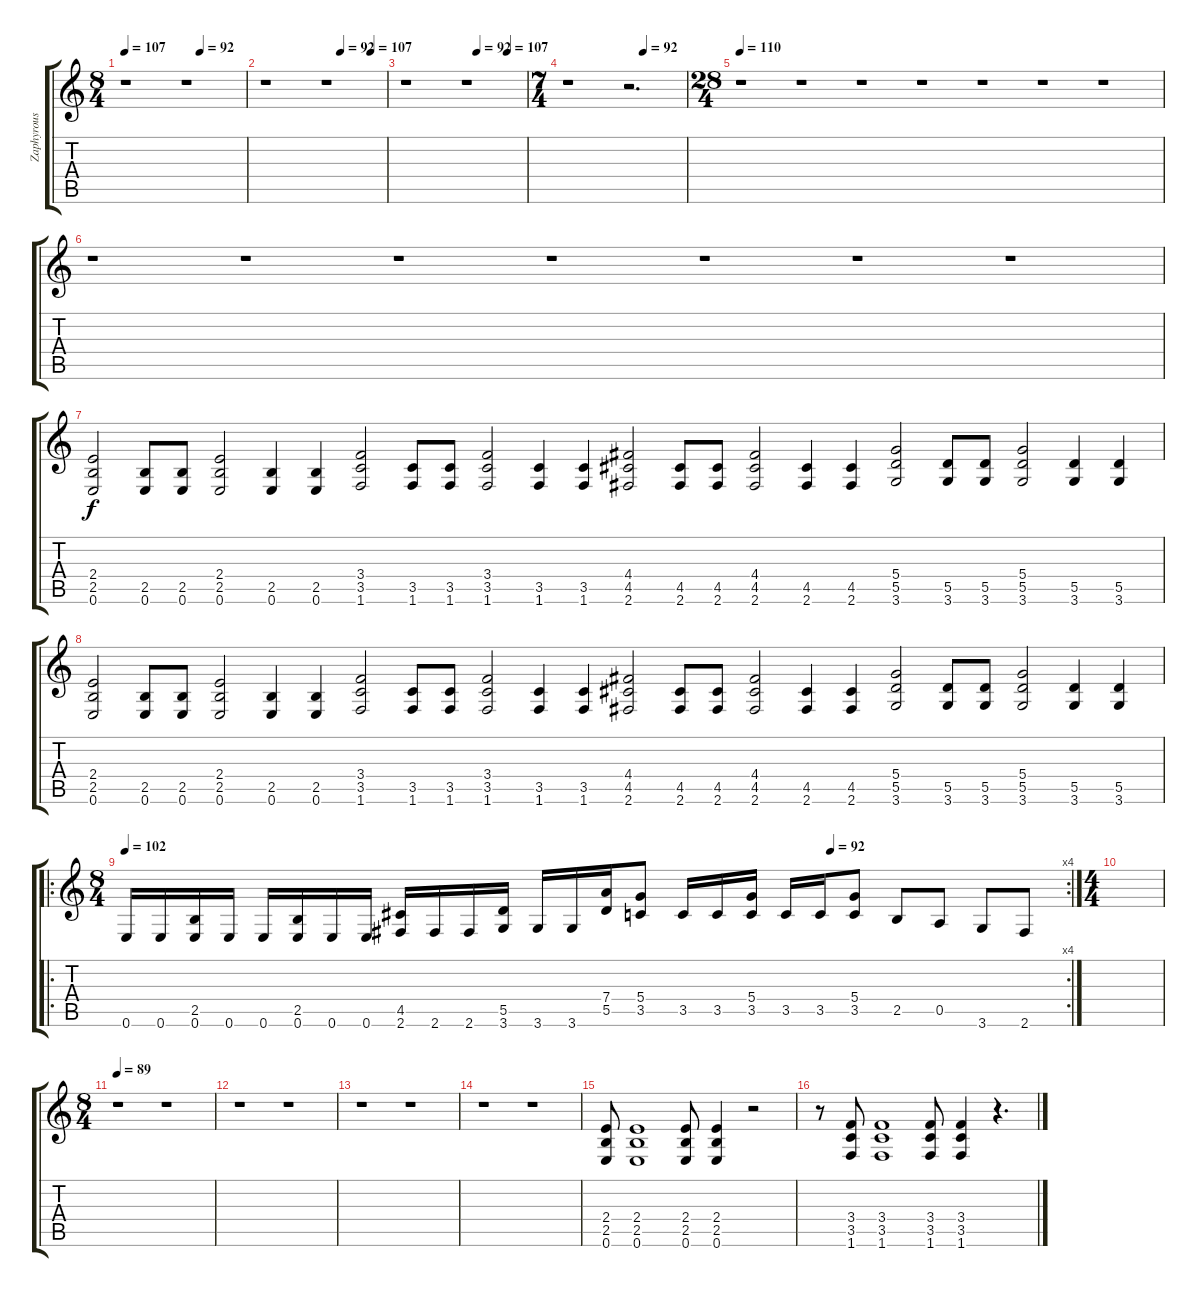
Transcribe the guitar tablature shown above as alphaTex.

\track ("Zaphyrous" "Zaphyrous") {instrument overdrivenguitar}
\staff {score tabs}
\tuning (E4 B3 G3 D3 A2 E2) {hide}
\ts (8 4)
\tempo 107
\tempo (92 0.625)
\clef g2
\ks c
r.1{dy f} r.1 |
\tempo (92 0.625)
\tempo (107 0.875)
r.1 r.1 |
\tempo (92 0.59375)
\tempo (107 0.84375)
r.1 r.1 |
\ts (7 4)
\tempo (92 0.6428571428571429)
r.1 r.2{d} |
\ts (28 4)
\tempo 110
r.1 r.1 r.1 r.1 r.1 r.1 r.1 |
r.1 r.1 r.1 r.1 r.1 r.1 r.1 |
(2.4 2.5 0.6).2 (2.5 0.6).8 (2.5 0.6).8 (2.4 2.5 0.6).2 (2.5 0.6).4 (2.5 0.6).4 (3.4 3.5 1.6).2 (3.5 1.6).8 (3.5 1.6).8 (3.4 3.5 1.6).2 (3.5 1.6).4 (3.5 1.6).4 (4.4 4.5 2.6).2 (4.5 2.6).8 (4.5 2.6).8 (4.4 4.5 2.6).2 (4.5 2.6).4 (4.5 2.6).4 (5.4 5.5 3.6).2 (5.5 3.6).8 (5.5 3.6).8 (5.4 5.5 3.6).2 (5.5 3.6).4 (5.5 3.6).4 |
(2.4 2.5 0.6).2 (2.5 0.6).8 (2.5 0.6).8 (2.4 2.5 0.6).2 (2.5 0.6).4 (2.5 0.6).4 (3.4 3.5 1.6).2 (3.5 1.6).8 (3.5 1.6).8 (3.4 3.5 1.6).2 (3.5 1.6).4 (3.5 1.6).4 (4.4 4.5 2.6).2 (4.5 2.6).8 (4.5 2.6).8 (4.4 4.5 2.6).2 (4.5 2.6).4 (4.5 2.6).4 (5.4 5.5 3.6).2 (5.5 3.6).8 (5.5 3.6).8 (5.4 5.5 3.6).2 (5.5 3.6).4 (5.5 3.6).4 |
\ro
\rc 4
\ts (8 4)
\tempo 102
\tempo (92 0.75)
0.6.16 0.6.16 (2.5 0.6).16 0.6.16 0.6.16 (2.5 0.6).16 0.6.16 0.6.16 (4.5 2.6).16 2.6.16 2.6.16 (5.5 3.6).16 3.6.16 3.6.16 (7.4 5.5).16 (5.4 3.5).8 3.5.16 3.5.16 (5.4 3.5).16 3.5.16 3.5.16 (5.4 3.5).8 2.5.8 0.5.8 3.6.8 2.6.8 |
\ts (4 4)
|
\ts (8 4)
\tempo 89
r.1 r.1 |
r.1 r.1 |
r.1 r.1 |
r.1 r.1 |
(2.4 2.5 0.6).8 (2.4 2.5 0.6).1 (2.4 2.5 0.6).8 (2.4 2.5 0.6).4 r.2 |
r.8 (3.4 3.5 1.6).8 (3.4 3.5 1.6).1 (3.4 3.5 1.6).8 (3.4 3.5 1.6).4 r.4{d}
